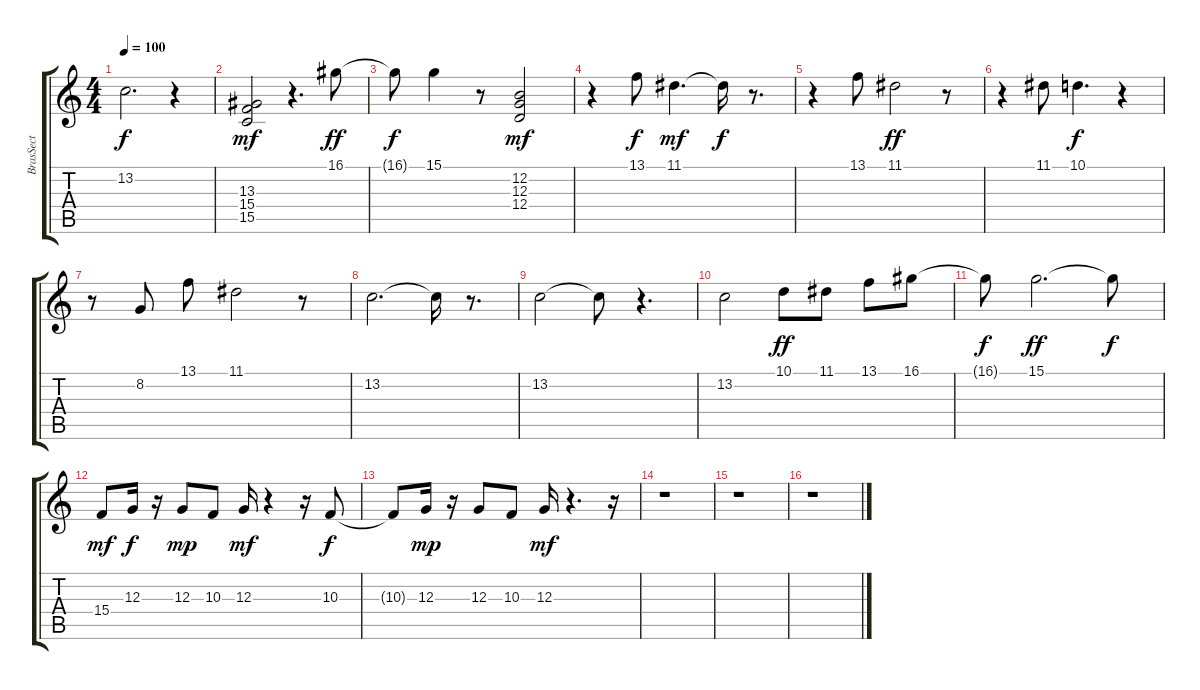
\track ("BrasSect" "BrasSect") {instrument brasssection}
\staff {score tabs}
\tuning (E4 B3 G3 D3 A2 E2) {hide}
\ts (4 4)
\tempo 100
\clef g2
\ks c
13.2.2{d dy f} r.4 |
(13.3 15.4 15.5).2{dy mf} r.4{d} 16.1.8{dy ff} |
16.1{t}.8{dy f} 15.1.4 r.8 (12.2 12.3 12.4).2{dy mf} |
r.4 13.1.8{dy f} 11.1.4{d dy mf} 11.1{t}.16{dy f} r.8{d} |
r.4 13.1.8 11.1.2{dy ff} r.8 |
r.4 11.1.8 10.1.4{d dy f} r.4 |
r.8 8.2.8 13.1.8 11.1.2 r.8 |
13.2.2{d} 13.2{t}.16 r.8{d} |
13.2.2 13.2{t}.8 r.4{d} |
13.2.2 10.1.8{dy ff} 11.1.8 13.1.8 16.1.8 |
16.1{t}.8{dy f} 15.1.2{d dy ff} 15.1{t}.8{dy f} |
15.4.8{dy mf} 12.3.16{dy f} r.16 12.3.8{dy mp} 10.3.8 12.3.16{dy mf} r.4 r.16 10.3.8{dy f} |
10.3{t}.8 12.3.16{dy mp} r.16 12.3.8 10.3.8 12.3.16{dy mf} r.4{d} r.16 |
r.1 |
r.1 |
r.1
